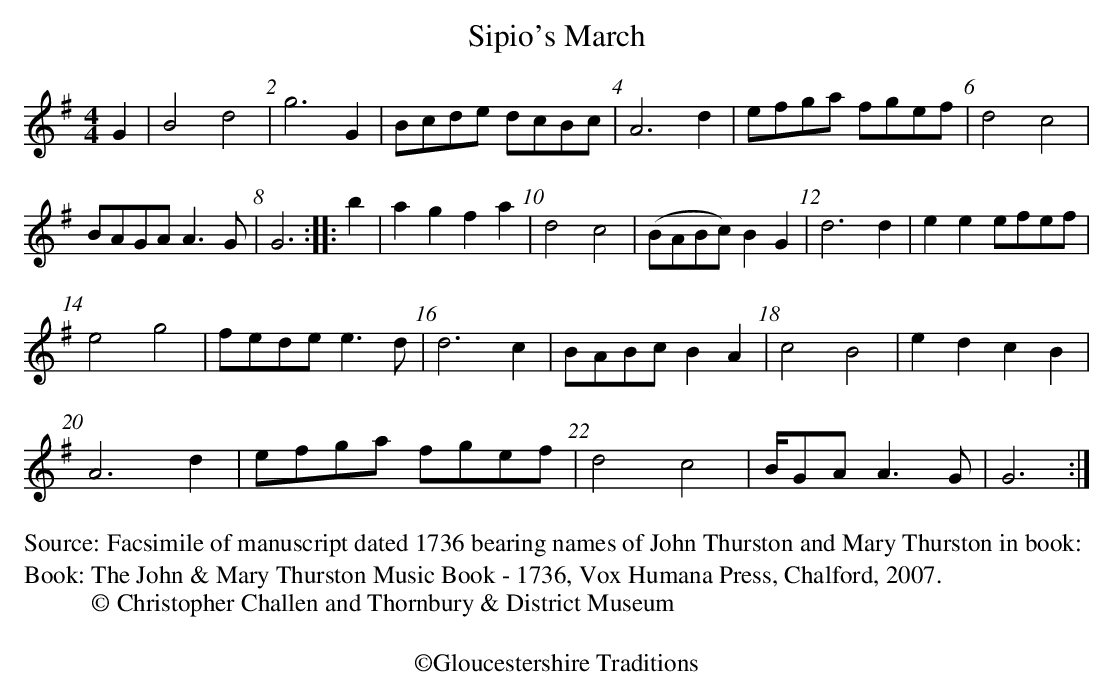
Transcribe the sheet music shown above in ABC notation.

X:1
T:Sipio's March
M:4/4
L:1/4
K:G
G | B2d2 |g3G |B/c/d/e/ d/c/B/c/ | A3d | e/f/g/a/ f/g/e/f/ | d2c2 |
B/A/G/A/A3/2G/ | G3:||: b | agfa | d2c2 | (B/A/B/c/)BG | d3d | eee/f/e/f/ |
e2g2 | f/e/d/e/e3/2d/ | d3c | B/A/B/c/BA | c2B2 | edcB |
A3d | e/f/g/a/ f/g/e/f/ | d2c2 | B//G/A/A3/2G/|G3:|
